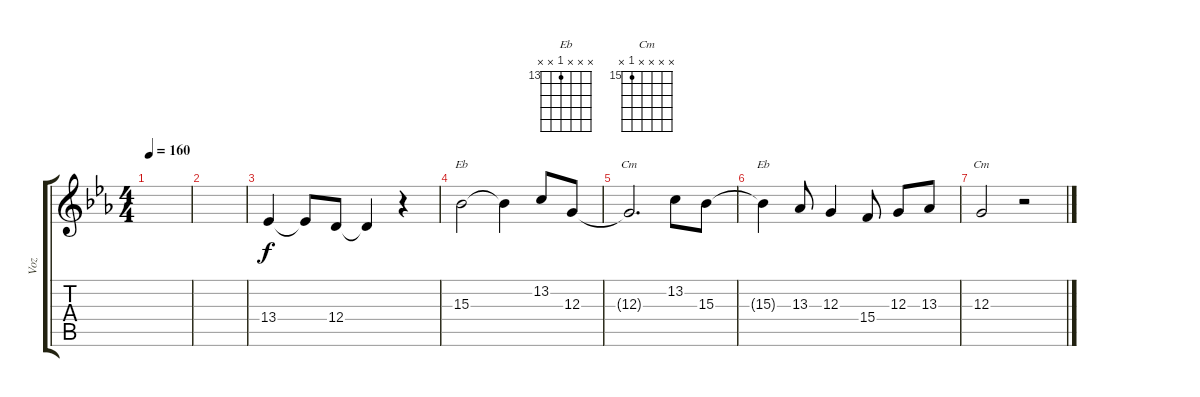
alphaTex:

\track ("Voz" "Voz") {instrument clarinet}
\staff {score tabs}
\tuning (E4 B3 G3 D3 A2 E2) {hide}
\chord ("Eb" x x 15 x x x) {firstfret 15}
\chord ("Cm" x x 12 x x x) {firstfret 12}
\chord ("Eb" x x x 13 x x) {firstfret 13}
\chord ("Cm" x x x x 15 x) {firstfret 15}
\ts (4 4)
\tempo 160
\clef g2
\ks eb
|
|
13.4.4 13.4{t}.8 12.4.8 12.4{t}.4 r.4 |
15.3.2{ch "Eb"} 15.3{t}.4 13.2.8 12.3.8 |
12.3{t}.2{d ch "Cm"} 13.2.8 15.3.8 |
15.3{t}.4{ch "Eb"} 13.3.8 12.3.4 15.4.8 12.3.8 13.3.8{txt ""} |
12.3.2{ch "Cm"} r.2
